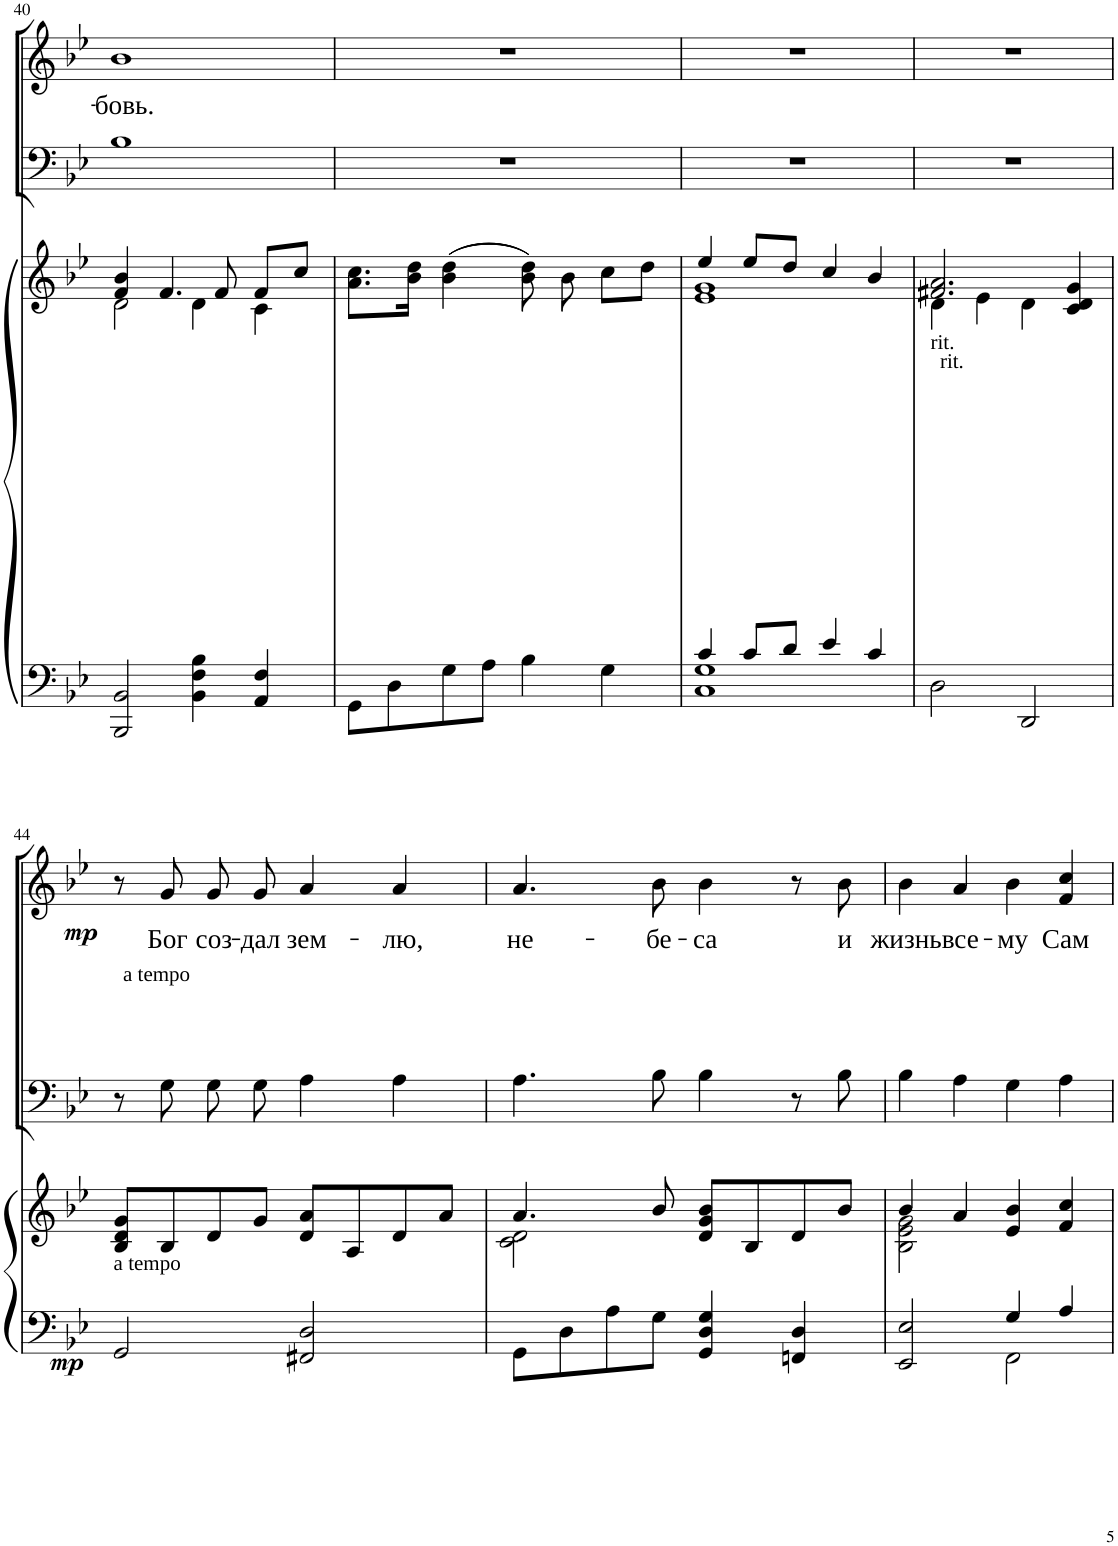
**kern	**kern	**dynam	**kern	**kern	**text	**text	**dynam
*part3	*part3	*part3	*part2	*part1	*part1	*part1	*part1
*staff4	*staff3	*staff3/4	*staff2	*staff1	*staff1	*staff1	*staff1
*I"Piano	*	*	*I"Bass	*I"Voice	*	*	*
*I'Pno	*	*	*	*	*	*	*
!!LO:PB:g=z
*clefF4	*clefG2	*	*clefF4	*clefG2	*	*	*
*k[b-e-]	*k[b-e-]	*	*k[b-e-]	*k[b-e-]	*	*	*
*M4/4	*M4/4	*	*M4/4	*M4/4	*	*	*
=40	=40	=40	=40	=40	=40	=40	=40
*	*^	*	*	*	*	*	*
!	!	!	!	!	!	!	!LO:LY:b	!
2BBB-/ 2BB-/	4f/ 4b-/	2d\	.	1B-	1b-	.	-бовь.	.
.	4.f/	.	.	.	.	.	.	.
4BB-\ 4F\ 4B-\	.	4d\	.	.	.	.	.	.
.	8f/	.	.	.	.	.	.	.
4AA/ 4F/	8f/L	4c\	.	.	.	.	.	.
.	8cc/J	.	.	.	.	.	.	.
*	*v	*v	*	*	*	*	*	*
=41	=41	=41	=41	=41	=41	=41	=41
8GG\L	8.a\ 8.cc\L	.	1r	1r	.	.	.
8D\	.	.	.	.	.	.	.
.	16b-\ 16dd\Jk	.	.	.	.	.	.
8G\	((4b-\ 4dd\	.	.	.	.	.	.
8A\J	.	.	.	.	.	.	.
4B-\	8b-\ 8dd\))	.	.	.	.	.	.
.	8b-\	.	.	.	.	.	.
4G\	8cc\L	.	.	.	.	.	.
.	8dd\J	.	.	.	.	.	.
=42	=42	=42	=42	=42	=42	=42	=42
*^	*^	*	*	*	*	*	*
4c/	1C 1G	4ee-/	1e- 1g	.	1r	1r	.	.	.
8c/L	.	8ee-/L	.	.	.	.	.	.	.
8d/J	.	8dd/J	.	.	.	.	.	.	.
4e-/	.	4cc/	.	.	.	.	.	.	.
4c/	.	4b-/	.	.	.	.	.	.	.
*v	*v	*	*	*	*	*	*	*	*
=43	=43	=43	=43	=43	=43	=43	=43	=43
!LO:TX:a:t=rit.	!	!	!	!	!	!	!	!
!LO:TX:a:t=rit.	!	!	!	!	!	!	!	!
2D\	2.f#X/ 2.a/	4d\	.	1r	1r	.	.	.
.	.	4e-\	.	.	.	.	.	.
2DD/	.	4d\	.	.	.	.	.	.
.	4c/ 4d/ 4g/	4ryy	.	.	.	.	.	.
!!LO:LB:g=z
=44	=44	=44	=44	=44	=44	=44	=44	=44
!	!	!	!	!LO:TX:a:t=a tempo	!	!	!	!
!LO:TX:a:t=a tempo	!	!	!	!	!	!	!	!
!	!	!	!LO:DY:b=2	!	!	!	!	!LO:DY:b
*	*v	*v	*	*	*	*	*	*
2GG/	8B-/ 8d/ 8g/L	mp	8r	8r	.	.	mp
!	!	!	!	!	!	!LO:LY:b	!
.	8B-/	.	8G\	8g/	.	Бог	.
!	!	!	!	!	!	!LO:LY:b	!
.	8d/	.	8G\L	8g/L	.	соз-	.
!	!	!	!	!	!	!LO:LY:b	!
.	8g/J	.	8G\J	8g/J	.	-дал	.
!	!	!	!	!	!	!LO:LY:b	!
2FF#X/ 2D/	8d/ 8a/L	.	4A\	4a/	.	зем-	.
.	8A/	.	.	.	.	.	.
!	!	!	!	!	!	!LO:LY:b	!
.	8d/	.	4A\	4a/	.	-лю,	.
.	8a/J	.	.	.	.	.	.
=45	=45	=45	=45	=45	=45	=45	=45
*	*^	*	*	*	*	*	*
!	!	!	!	!	!	!	!LO:LY:b	!
8GG\L	4.a/	2c\ 2d\	.	4.A\	4.a/	.	не-	.
8D\	.	.	.	.	.	.	.	.
8A\	.	.	.	.	.	.	.	.
!	!	!	!	!	!	!	!LO:LY:b	!
8G\J	8b-/	.	.	8B-\	8b-\	.	-бе-	.
!	!	!	!	!	!	!	!LO:LY:b	!
4GG/ 4D/ 4G/	8d/ 8g/ 8b-/L	2ryy	.	4B-\	4b-\	.	-са	.
.	8B-/	.	.	.	.	.	.	.
4FFn/ 4D/	8d/	.	.	8r	8r	.	.	.
!	!	!	!	!	!	!	!LO:LY:b	!
.	8b-/J	.	.	8B-\	8b-\	.	и	.
=46	=46	=46	=46	=46	=46	=46	=46	=46
*^	*	*	*	*	*	*	*	*
!	!	!	!	!	!	!	!	!LO:LY:b	!
2EE-/ 2E-/	2ryy	4b-/	2B-\ 2e-\ 2g\	.	4B-\	4b-\	.	жизнь	.
!	!	!	!	!	!	!	!	!LO:LY:b	!
.	.	4a/	.	.	4A\	4a/	.	все-	.
!	!	!	!	!	!	!	!	!LO:LY:b	!
4G/	2FF\	4e-/ 4b-/	2ryy	.	4G\	4b-\	.	-му	.
!	!	!	!	!	!	!	!	!LO:LY:b	!
4A/	.	4f/ 4cc/	.	.	4A\	4f/ 4cc/	.	Сам	.
*v	*v	*	*	*	*	*	*	*	*
*	*v	*v	*	*	*	*	*	*
=	=	=	=	=	=	=	=
*-	*-	*-	*-	*-	*-	*-	*-
